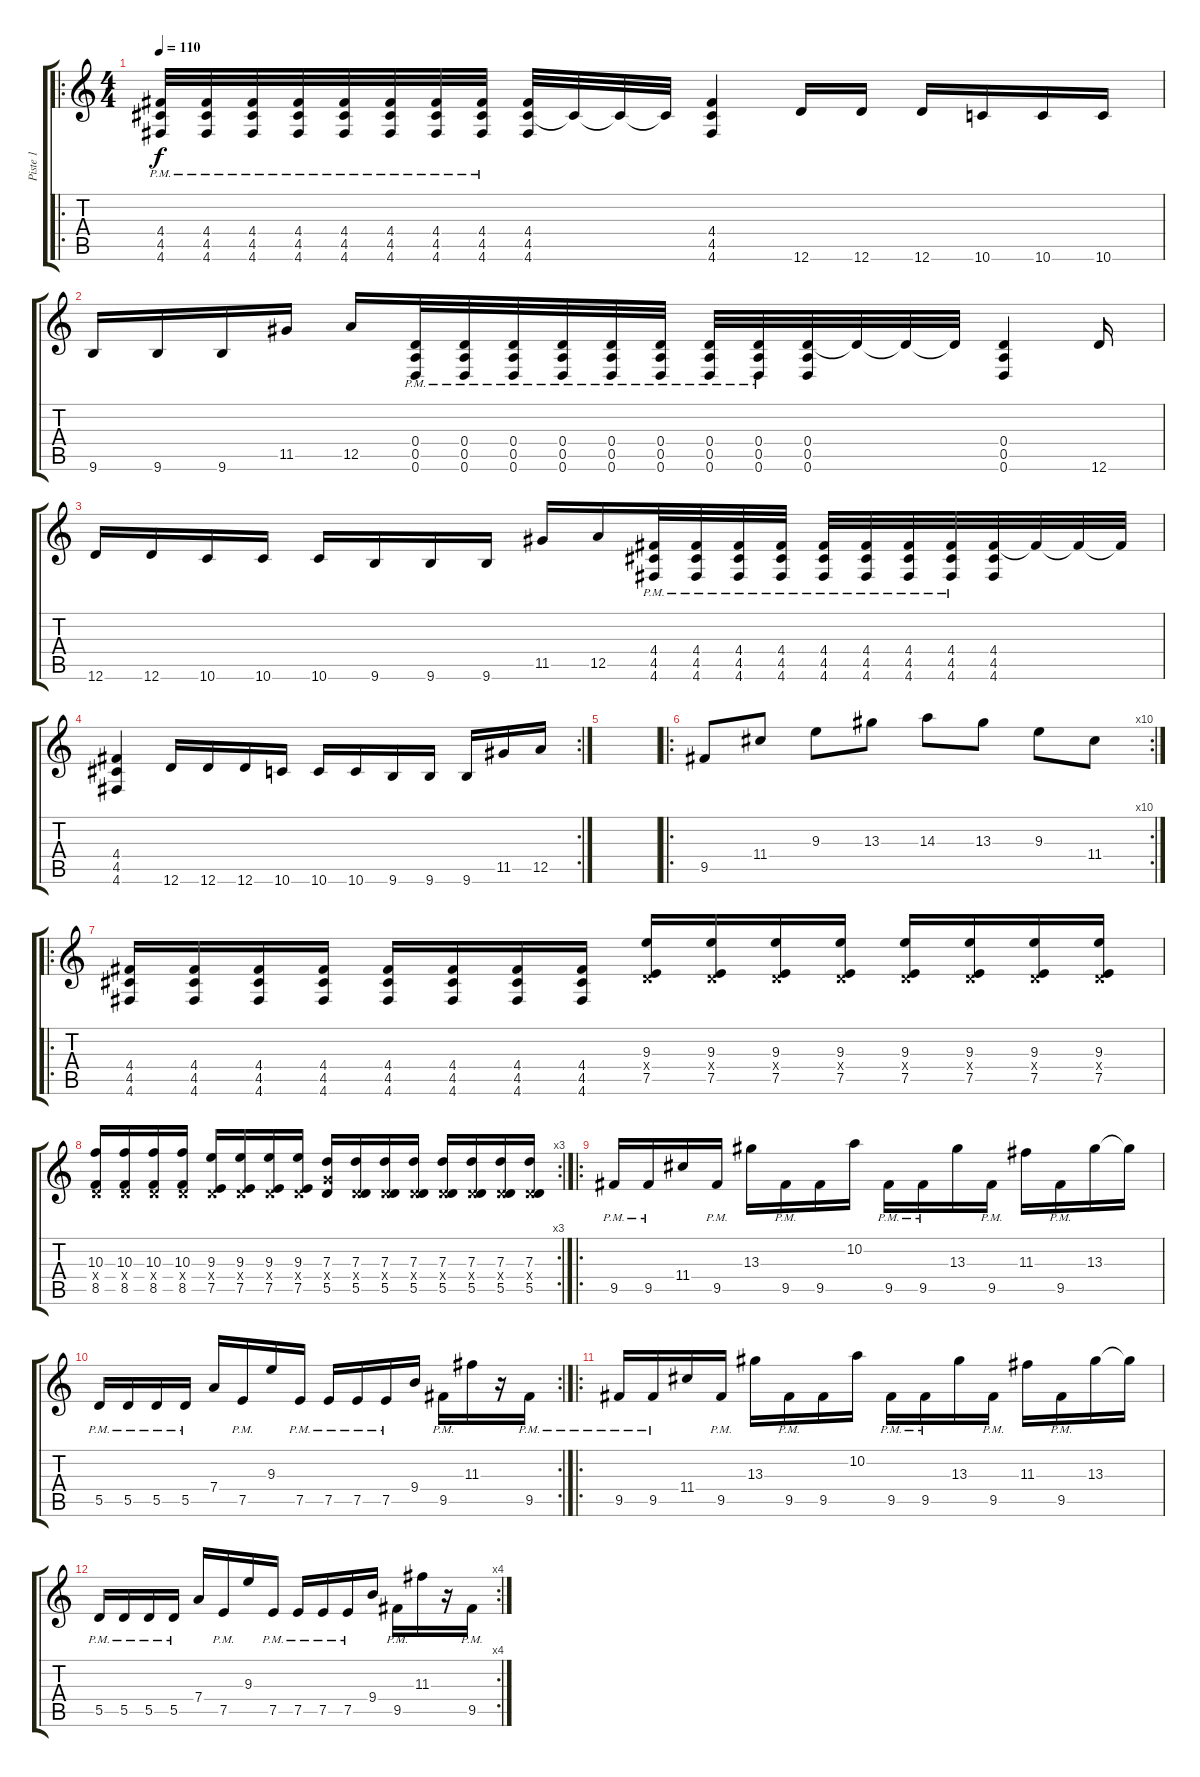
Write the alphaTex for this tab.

\track ("Piste 1" "Piste 1") {instrument electricguitarjazz}
\staff {score tabs}
\tuning (E4 B3 G3 D3 A2 D2) {hide}
\ro
\ts (4 4)
\tempo 110
\clef g2
\ks c
(4.4{pm} 4.5{pm} 4.6{pm}).32{dy f} (4.4{pm} 4.5{pm} 4.6{pm}).32 (4.4{pm} 4.5{pm} 4.6{pm}).32 (4.4{pm} 4.5{pm} 4.6{pm}).32 (4.4{pm} 4.5{pm} 4.6{pm}).32 (4.4{pm} 4.5{pm} 4.6{pm}).32 (4.4{pm} 4.5{pm} 4.6{pm}).32 (4.4{pm} 4.5{pm} 4.6{pm}).32 (4.4 4.5 4.6).32 4.5{t}.32 4.5{t}.32 4.5{t}.32 (4.4 4.5 4.6).4 12.6.16 12.6.16 12.6.16 10.6.16 10.6.16 10.6.16 |
9.6.16 9.6.16 9.6.16 11.5.16 12.5.16 (0.4{pm} 0.5{pm} 0.6{pm}).32 (0.4{pm} 0.5{pm} 0.6{pm}).32 (0.4{pm} 0.5{pm} 0.6{pm}).32 (0.4{pm} 0.5{pm} 0.6{pm}).32 (0.4{pm} 0.5{pm} 0.6{pm}).32 (0.4{pm} 0.5{pm} 0.6{pm}).32 (0.4{pm} 0.5{pm} 0.6{pm}).32 (0.4{pm} 0.5{pm} 0.6{pm}).32 (0.4 0.5 0.6).32 0.4{t}.32 0.4{t}.32 0.4{t}.32 (0.4 0.5 0.6).4 12.6.16 |
12.6.16 12.6.16 10.6.16 10.6.16 10.6.16 9.6.16 9.6.16 9.6.16 11.5.16 12.5.16 (4.4{pm} 4.5{pm} 4.6{pm}).32 (4.4{pm} 4.5{pm} 4.6{pm}).32 (4.4{pm} 4.5{pm} 4.6{pm}).32 (4.4{pm} 4.5{pm} 4.6{pm}).32 (4.4{pm} 4.5{pm} 4.6{pm}).32 (4.4{pm} 4.5{pm} 4.6{pm}).32 (4.4{pm} 4.5{pm} 4.6{pm}).32 (4.4{pm} 4.5{pm} 4.6{pm}).32 (4.4 4.5 4.6).32 4.4{t}.32 4.4{t}.32 4.4{t}.32 |
\rc 2
(4.4 4.5 4.6).4 12.6.16 12.6.16 12.6.16 10.6.16 10.6.16 10.6.16 9.6.16 9.6.16 9.6.16 11.5.16 12.5.16 |
|
\ro
\rc 10
9.5.8 11.4.8 9.3.8 13.3.8 14.3.8 13.3.8 9.3.8 11.4.8 |
\ro
(4.4 4.5 4.6).16 (4.4 4.5 4.6).16 (4.4 4.5 4.6).16 (4.4 4.5 4.6).16 (4.4 4.5 4.6).16 (4.4 4.5 4.6).16 (4.4 4.5 4.6).16 (4.4 4.5 4.6).16 (9.3 0.4{x} 7.5).16 (9.3 0.4{x} 7.5).16 (9.3 0.4{x} 7.5).16 (9.3 0.4{x} 7.5).16 (9.3 0.4{x} 7.5).16 (9.3 0.4{x} 7.5).16 (9.3 0.4{x} 7.5).16 (9.3 0.4{x} 7.5).16 |
\rc 3
(10.3 0.4{x} 8.5).16 (10.3 0.4{x} 8.5).16 (10.3 0.4{x} 8.5).16 (10.3 0.4{x} 8.5).16 (9.3 0.4{x} 7.5).16 (9.3 0.4{x} 7.5).16 (9.3 0.4{x} 7.5).16 (9.3 0.4{x} 7.5).16 (7.3 5.4{x} 5.5).16 (7.3 0.4{x} 5.5).16 (7.3 0.4{x} 5.5).16 (7.3 0.4{x} 5.5).16 (7.3 0.4{x} 5.5).16 (7.3 0.4{x} 5.5).16 (7.3 0.4{x} 5.5).16 (7.3 0.4{x} 5.5).16 |
\ro
9.5{pm}.16 9.5{pm}.16 11.4.16 9.5{pm}.16 13.3.16 9.5{pm}.16 9.5.16 10.2.16 9.5{pm}.16 9.5{pm}.16 13.3.16 9.5{pm}.16 11.3.16 9.5{pm}.16 13.3.16 13.3{t}.16 |
\rc 2
5.5{pm}.16 5.5{pm}.16 5.5{pm}.16 5.5{pm}.16 7.4.16 7.5{pm}.16 9.3.16 7.5{pm}.16 7.5{pm}.16 7.5{pm}.16 7.5{pm}.16 9.4.16 9.5{pm}.16 11.3.16 r.16 9.5{pm}.16 |
\ro
9.5{pm}.16 9.5{pm}.16 11.4.16 9.5{pm}.16 13.3.16 9.5{pm}.16 9.5.16 10.2.16 9.5{pm}.16 9.5{pm}.16 13.3.16 9.5{pm}.16 11.3.16 9.5{pm}.16 13.3.16 13.3{t}.16 |
\rc 4
5.5{pm}.16 5.5{pm}.16 5.5{pm}.16 5.5{pm}.16 7.4.16 7.5{pm}.16 9.3.16 7.5{pm}.16 7.5{pm}.16 7.5{pm}.16 7.5{pm}.16 9.4.16 9.5{pm}.16 11.3.16 r.16 9.5{pm}.16
